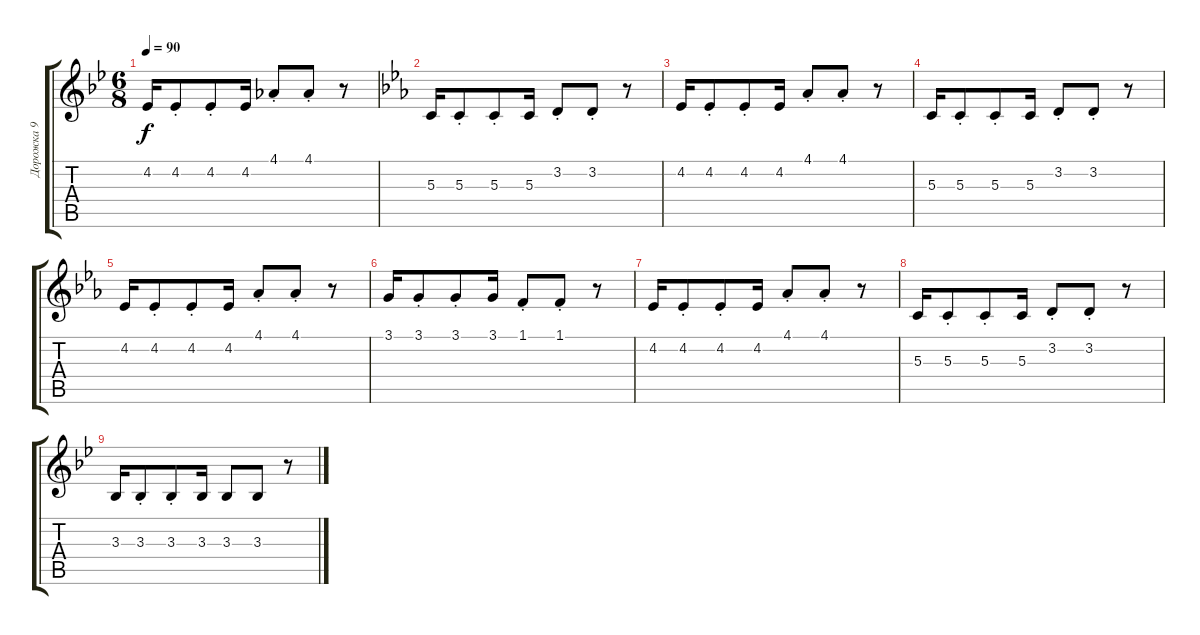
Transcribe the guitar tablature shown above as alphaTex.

\track ("Дорожка 9" "Дорожка 9") {instrument altosax}
\staff {score tabs}
\tuning (E4 B3 G3 D3 A2 E2) {hide}
\ts (6 8)
\tempo 90
\clef g2
\ks gminor
4.2.16{dy f} 4.2{st}.8 4.2{st}.8 4.2.16 4.1{st}.8 4.1{st}.8 r.8 |
\ks cminor
5.3.16 5.3{st}.8 5.3{st}.8 5.3.16 3.2{st}.8 3.2{st}.8 r.8 |
4.2.16 4.2{st}.8 4.2{st}.8 4.2.16 4.1{st}.8 4.1{st}.8 r.8 |
5.3.16 5.3{st}.8 5.3{st}.8 5.3.16 3.2{st}.8 3.2{st}.8 r.8 |
4.2.16 4.2{st}.8 4.2{st}.8 4.2.16 4.1{st}.8 4.1{st}.8 r.8 |
3.1.16 3.1{st}.8 3.1{st}.8 3.1.16 1.1{st}.8 1.1{st}.8 r.8 |
4.2.16 4.2{st}.8 4.2{st}.8 4.2.16 4.1{st}.8 4.1{st}.8 r.8 |
5.3.16 5.3{st}.8 5.3{st}.8 5.3.16 3.2{st}.8 3.2{st}.8 r.8 |
\ks gminor
3.3.16 3.3{st}.8 3.3{st}.8 3.3.16 3.3.8 3.3.8 r.8
